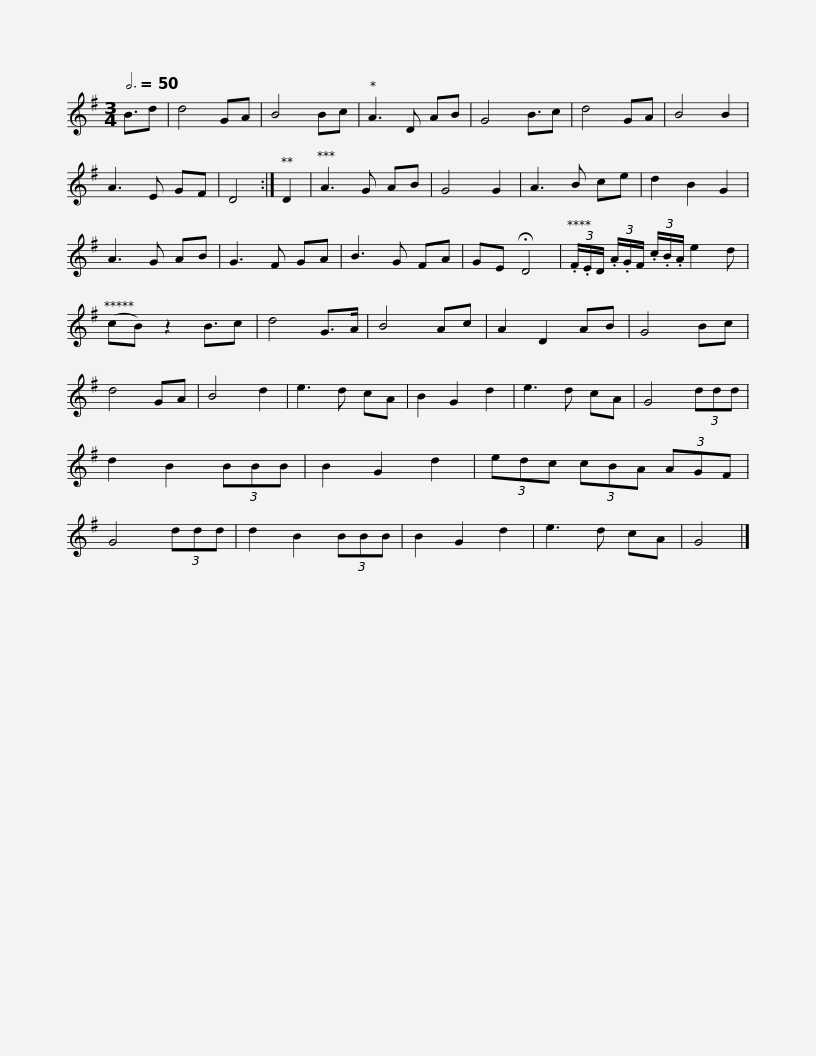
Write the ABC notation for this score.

X:1
L:1/8
Q:3/4=50
M:3/4
I:linebreak $
K:G
V:1 treble
V:1
 B3/2d | d4 GA | B4 Bc | A3 D AB | G4 B3/2c | %5
 d4 GA | B4 B2 | A3 E GF | D4 :| D2 | %10
 A3 G AB | G4 G2 |$ A3 B ce | d2 B2 G2 | A3 G AB | %15
 G3 F GA | B3 G FA | GE !fermata!D4 | (3.F/.E/D/ (3.A/.G/F/ (3.c/.B/.A/ e2 d | (cB) z2 B3/2c |$ %20
 d4 G>A | B4 Ac | A2 D2 AB | G4 Bc | d4 GA | %25
 B4 d2 | e3 d cA | B2 G2 d2 | e3 d cA | G4 (3ddd | %30
 d2 B2 (3BBB |$ B2 G2 d2 | (3edc (3cBA (3AGF | G4 (3ddd | d2 B2 (3BBB | %35
 B2 G2 d2 | e3 d cA | G4 |] %38
